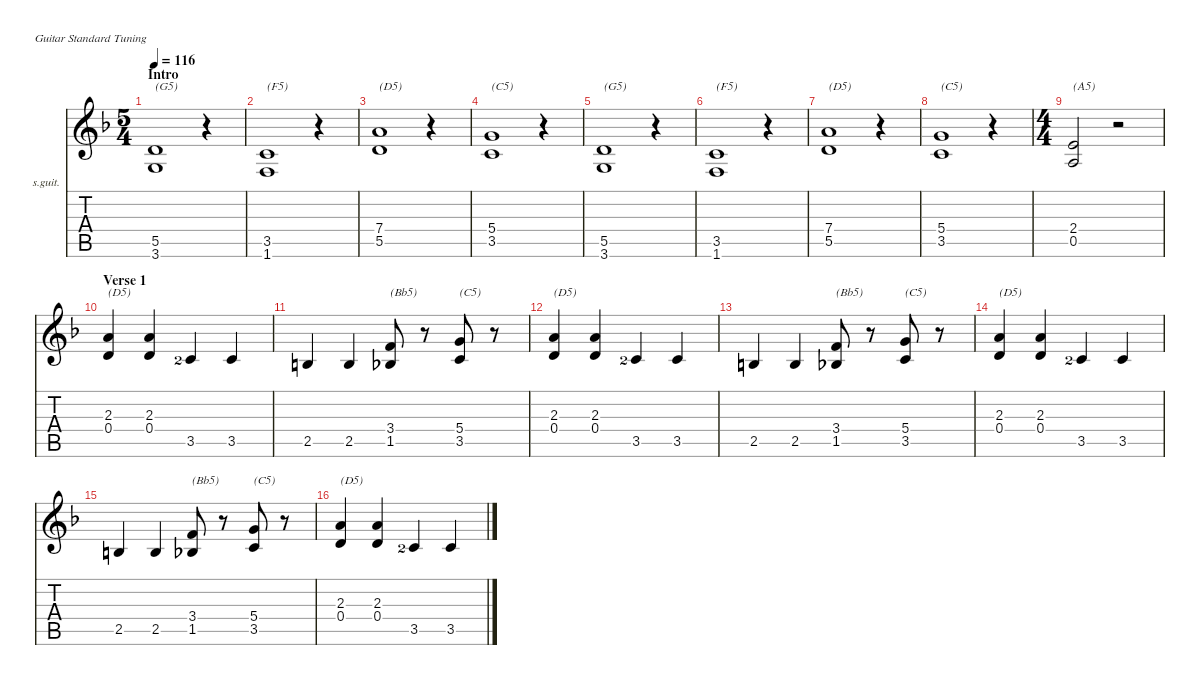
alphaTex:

\defaultSystemsLayout 4
\hideDynamics
\bracketExtendMode nobrackets
\firstSystemTrackNameOrientation horizontal
\otherSystemsTrackNameOrientation horizontal
\track ("basic riff 04" "s.guit.") {instrument acousticguitarsteel}
\staff {score tabs}
\tuning (E4 B3 G3 D3 A2 E2)
\ts (5 4)
\beaming (8 6 4)
\section ("" "Intro")
\tempo 116
\clef g2
\ks dminor
(3.6{acc forcenatural} 5.5{acc forcenatural}).1{txt "(G5)" dy mf instrument acousticguitarsteel beam Up} r.4{beam Up} |
(1.6{acc forcenatural} 3.5{acc forcenatural}).1{txt "(F5)" beam Up} r.4{beam Up} |
(5.5{acc forcenatural} 7.4{acc forcenatural}).1{txt "(D5)" beam Up} r.4{beam Up} |
(3.5{acc forcenatural} 5.4{acc forcenatural}).1{txt "(C5)" beam Up} r.4{beam Up} |
(3.6{acc forcenatural} 5.5{acc forcenatural}).1{txt "(G5)" beam Up} r.4{beam Up} |
(1.6{acc forcenatural} 3.5{acc forcenatural}).1{txt "(F5)" beam Up} r.4{beam Up} |
(5.5{acc forcenatural} 7.4{acc forcenatural}).1{txt "(D5)" beam Up} r.4{beam Up} |
(3.5{acc forcenatural} 5.4{acc forcenatural}).1{txt "(C5)" beam Up} r.4{beam Up} |
\ts (4 4)
\beaming (8 2 2 2 2)
(0.5{acc forcenatural} 2.4{acc forcenatural}).2{txt "(A5)" beam Up} r.2{beam Up} |
\section ("" "Verse 1")
(0.4{acc forcenatural} 2.3{acc forcenatural}).4{txt "(D5)" beam Up} (0.4{acc forcenatural} 2.3{acc forcenatural}).4{beam Up} 3.5{lf 3 acc forcenatural}.4{beam Up} 3.5{acc forcenatural}.4{beam Up} |
2.5{acc forcenatural}.4{beam Up} 2.5{acc forcenatural}.4{beam Up} (1.5{acc b} 3.4{acc forcenatural}).8{txt "(Bb5)" beam Up} r.8{beam Up} (3.5{acc forcenatural} 5.4{acc forcenatural}).8{txt "(C5)" beam Up} r.8{beam Up} |
(0.4{acc forcenatural} 2.3{acc forcenatural}).4{txt "(D5)" beam Up} (0.4{acc forcenatural} 2.3{acc forcenatural}).4{beam Up} 3.5{lf 3 acc forcenatural}.4{beam Up} 3.5{acc forcenatural}.4{beam Up} |
2.5{acc forcenatural}.4{beam Up} 2.5{acc forcenatural}.4{beam Up} (1.5{acc b} 3.4{acc forcenatural}).8{txt "(Bb5)" beam Up} r.8{beam Up} (3.5{acc forcenatural} 5.4{acc forcenatural}).8{txt "(C5)" beam Up} r.8{beam Up} |
(0.4{acc forcenatural} 2.3{acc forcenatural}).4{txt "(D5)" beam Up} (0.4{acc forcenatural} 2.3{acc forcenatural}).4{beam Up} 3.5{lf 3 acc forcenatural}.4{beam Up} 3.5{acc forcenatural}.4{beam Up} |
2.5{acc forcenatural}.4{beam Up} 2.5{acc forcenatural}.4{beam Up} (1.5{acc b} 3.4{acc forcenatural}).8{txt "(Bb5)" beam Up} r.8{beam Up} (3.5{acc forcenatural} 5.4{acc forcenatural}).8{txt "(C5)" beam Up} r.8{beam Up} |
(0.4{acc forcenatural} 2.3{acc forcenatural}).4{txt "(D5)" beam Up} (0.4{acc forcenatural} 2.3{acc forcenatural}).4{beam Up} 3.5{lf 3 acc forcenatural}.4{beam Up} 3.5{acc forcenatural}.4{beam Up}
